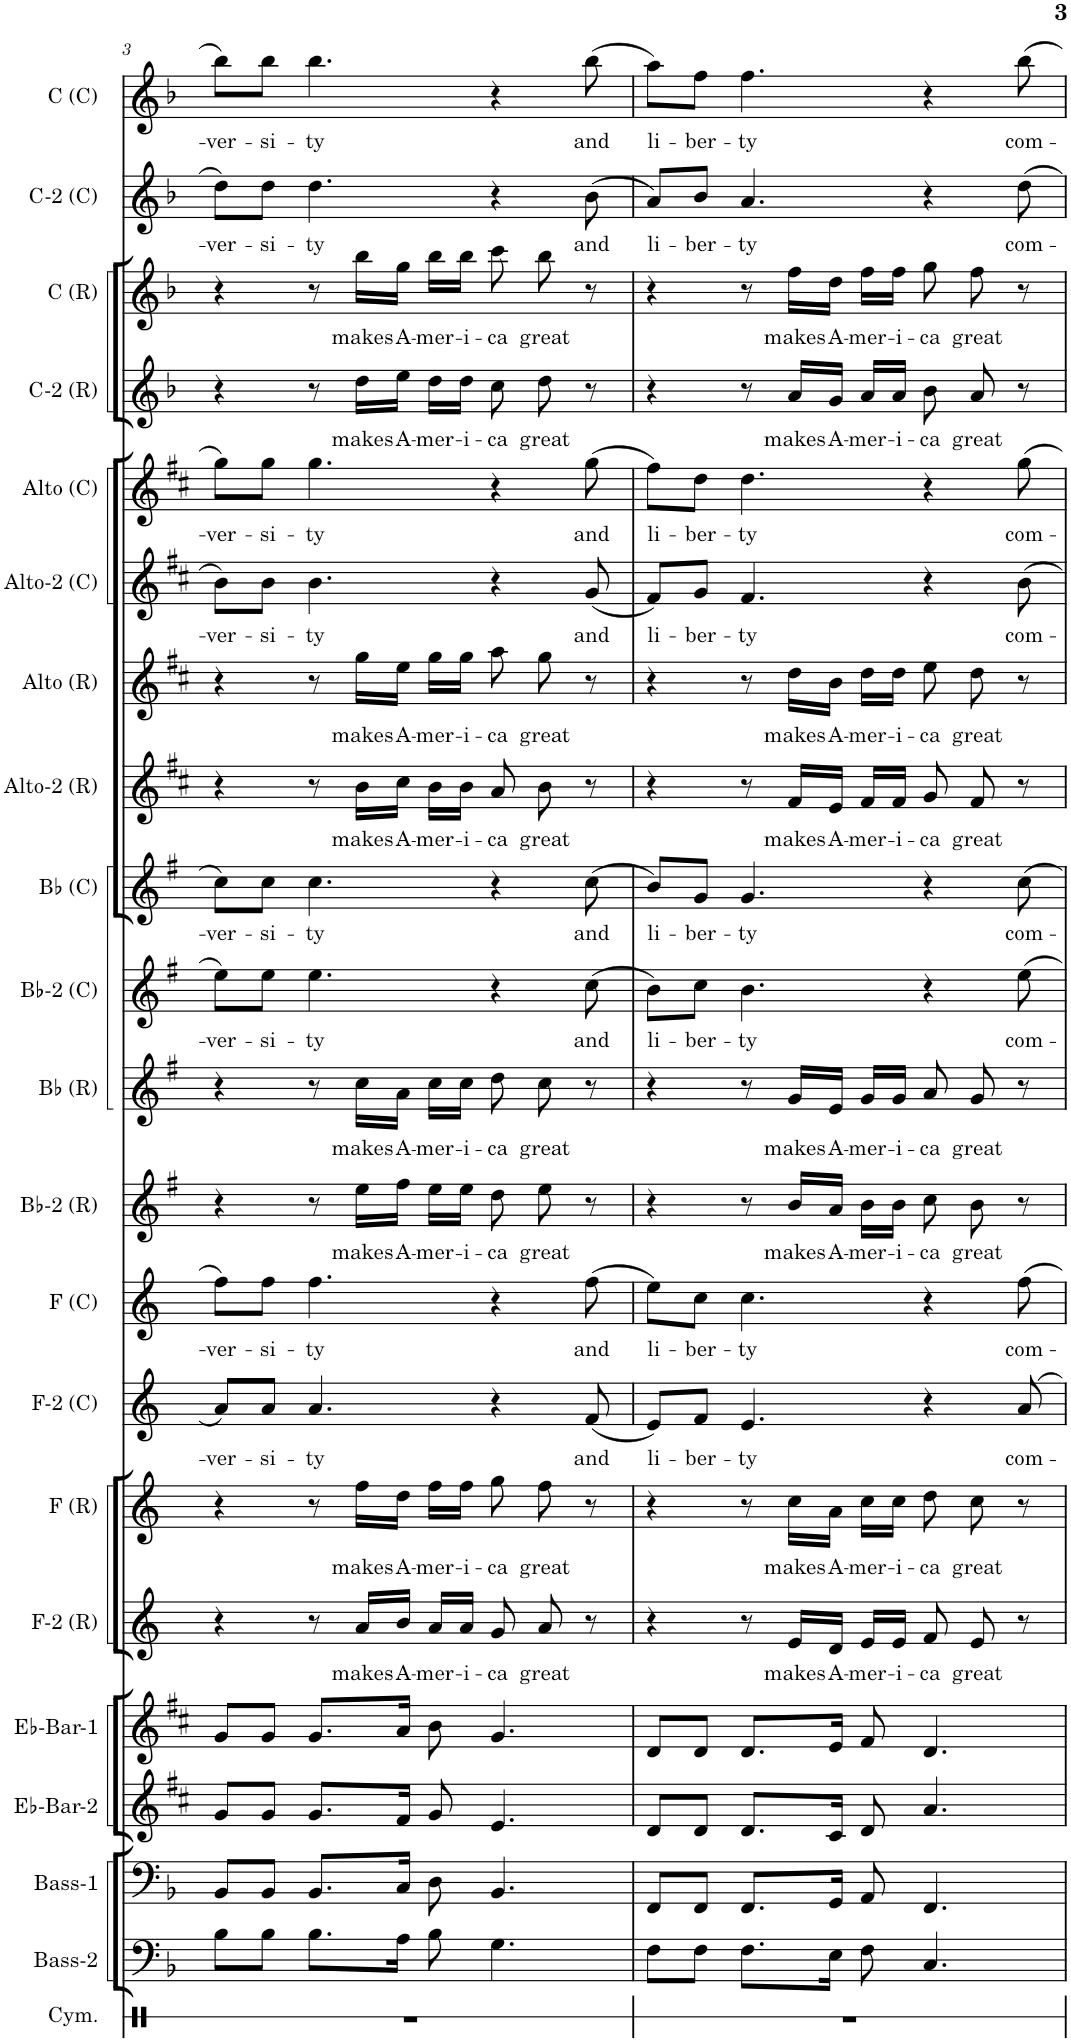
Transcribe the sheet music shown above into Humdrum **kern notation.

**kern	**kern	**kern	**kern	**kern	**kern	**text	**kern	**text	**kern	**text	**kern	**text	**kern	**text	**kern	**text	**kern	**text	**kern	**text	**kern	**text	**kern	**text	**kern	**text	**kern	**text	**kern	**text	**kern	**text	**kern	**text	**kern	**text
*part21	*part20	*part19	*part18	*part17	*part16	*part16	*part15	*part15	*part14	*part14	*part13	*part13	*part12	*part12	*part11	*part11	*part10	*part10	*part9	*part9	*part8	*part8	*part7	*part7	*part6	*part6	*part5	*part5	*part4	*part4	*part3	*part3	*part2	*part2	*part1	*part1
*staff21	*staff20	*staff19	*staff18	*staff17	*staff16	*staff16	*staff15	*staff15	*staff14	*staff14	*staff13	*staff13	*staff12	*staff12	*staff11	*staff11	*staff10	*staff10	*staff9	*staff9	*staff8	*staff8	*staff7	*staff7	*staff6	*staff6	*staff5	*staff5	*staff4	*staff4	*staff3	*staff3	*staff2	*staff2	*staff1	*staff1
*I"Cymbals	*I"C Bass-2	*I"C Bass-1	*I"Eb Baritone-2	*I"Eb Baritone-1	*I"F-2 - Response	*	*I"F - Response	*	*I"F-2 - Call	*	*I"F - Call	*	*I"Bb-2 - Response	*	*I"Bb - Response	*	*I"Bb-2 - Call	*	*I"Bb - Call	*	*I"Eb Alto-2 - Resp.	*	*I"Eb Alto - Resp.	*	*I"Eb Alto-2 - Call	*	*I"Eb Alto - Call	*	*I"C-2 - Response	*	*I"C - Response	*	*I"C-2 - Call	*	*I"C - Call	*
*I'Cym.	*I'Bass-2	*I'Bass-1	*I'Eb-Bar-2	*I'Eb-Bar-1	*I'F-2 (R)	*	*I'F (R)	*	*I'F-2 (C)	*	*I'F (C)	*	*I'Bb-2 (R)	*	*I'Bb (R)	*	*I'Bb-2 (C)	*	*I'Bb (C)	*	*I'Alto-2 (R)	*	*I'Alto (R)	*	*I'Alto-2 (C)	*	*I'Alto (C)	*	*I'C-2 (R)	*	*I'C (R)	*	*I'C-2 (C)	*	*I'C (C)	*
!!LO:PB:g=z
*clefX	*clefF4	*clefF4	*clefG2	*clefG2	*clefG2	*	*clefG2	*	*clefG2	*	*clefG2	*	*clefG2	*	*clefG2	*	*clefG2	*	*clefG2	*	*clefG2	*	*clefG2	*	*clefG2	*	*clefG2	*	*clefG2	*	*clefG2	*	*clefG2	*	*clefG2	*
*	*	*	*Trd12c21	*Trd12c21	*Trd4c7	*	*Trd4c7	*	*Trd4c7	*	*Trd4c7	*	*Trd1c2	*	*Trd1c2	*	*Trd8c14	*	*Trd8c14	*	*Trd5c9	*	*Trd5c9	*	*Trd5c9	*	*Trd5c9	*	*	*	*	*	*	*	*	*
*k[]	*k[b-]	*k[b-]	*k[f#c#]	*k[f#c#]	*k[]	*	*k[]	*	*k[]	*	*k[]	*	*k[f#]	*	*k[f#]	*	*k[f#]	*	*k[f#]	*	*k[f#c#]	*	*k[f#c#]	*	*k[f#c#]	*	*k[f#c#]	*	*k[b-]	*	*k[b-]	*	*k[b-]	*	*k[b-]	*
*M4/4	*M4/4	*M4/4	*M4/4	*M4/4	*M4/4	*	*M4/4	*	*M4/4	*	*M4/4	*	*M4/4	*	*M4/4	*	*M4/4	*	*M4/4	*	*M4/4	*	*M4/4	*	*M4/4	*	*M4/4	*	*M4/4	*	*M4/4	*	*M4/4	*	*M4/4	*
=3	=3	=3	=3	=3	=3	=3	=3	=3	=3	=3	=3	=3	=3	=3	=3	=3	=3	=3	=3	=3	=3	=3	=3	=3	=3	=3	=3	=3	=3	=3	=3	=3	=3	=3	=3	=3
!	!	!	!	!	!	!	!	!	!	!LO:LY:b	!	!LO:LY:b	!	!	!	!	!	!LO:LY:b	!	!LO:LY:b	!	!	!	!	!	!LO:LY:b	!	!LO:LY:b	!	!	!	!	!	!LO:LY:b	!	!LO:LY:b
1r	8B-\L	8BB-/L	8g/L	8g/L	4r	.	4r	.	8a/L	-ver-	8ff\L	-ver-	4r	.	4r	.	8ee\L	-ver-	8cc\L	-ver-	4r	.	4r	.	8b\L	-ver-	8gg\L	-ver-	4r	.	4r	.	8dd\L	-ver-	8bb-\L	-ver-
!	!	!	!	!	!	!	!	!	!	!LO:LY:b	!	!LO:LY:b	!	!	!	!	!	!LO:LY:b	!	!LO:LY:b	!	!	!	!	!	!LO:LY:b	!	!LO:LY:b	!	!	!	!	!	!LO:LY:b	!	!LO:LY:b
.	8B-\J	8BB-/J	8g/J	8g/J	.	.	.	.	8a/J	-si-	8ff\J	-si-	.	.	.	.	8ee\J	-si-	8cc\J	-si-	.	.	.	.	8b\J	-si-	8gg\J	-si-	.	.	.	.	8dd\J	-si-	8bb-\J	-si-
!	!	!	!	!	!	!	!	!	!	!LO:LY:b	!	!LO:LY:b	!	!	!	!	!	!LO:LY:b	!	!LO:LY:b	!	!	!	!	!	!LO:LY:b	!	!LO:LY:b	!	!	!	!	!	!LO:LY:b	!	!LO:LY:b
.	8.B-\L	8.BB-/L	8.g/L	8.g/L	8r	.	8r	.	4.a/	-ty	4.ff\	-ty	8r	.	8r	.	4.ee\	-ty	4.cc\	-ty	8r	.	8r	.	4.b\	-ty	4.gg\	-ty	8r	.	8r	.	4.dd\	-ty	4.bb-\	-ty
!	!	!	!	!	!	!LO:LY:b	!	!LO:LY:b	!	!	!	!	!	!LO:LY:b	!	!LO:LY:b	!	!	!	!	!	!LO:LY:b	!	!LO:LY:b	!	!	!	!	!	!LO:LY:b	!	!LO:LY:b	!	!	!	!
.	.	.	.	.	16a/LL	makes	16ff\LL	makes	.	.	.	.	16ee\LL	makes	16cc\LL	makes	.	.	.	.	16b\LL	makes	16gg\LL	makes	.	.	.	.	16dd\LL	makes	16bb-\LL	makes	.	.	.	.
!	!	!	!	!	!	!LO:LY:b	!	!LO:LY:b	!	!	!	!	!	!LO:LY:b	!	!LO:LY:b	!	!	!	!	!	!LO:LY:b	!	!LO:LY:b	!	!	!	!	!	!LO:LY:b	!	!LO:LY:b	!	!	!	!
.	16A\Jk	16C/Jk	16f#/Jk	16a/Jk	16b/JJ	A-	16dd\JJ	A-	.	.	.	.	16ff#\JJ	A-	16a\JJ	A-	.	.	.	.	16cc#\JJ	A-	16ee\JJ	A-	.	.	.	.	16ee\JJ	A-	16gg\JJ	A-	.	.	.	.
!	!	!	!	!	!	!LO:LY:b	!	!LO:LY:b	!	!	!	!	!	!LO:LY:b	!	!LO:LY:b	!	!	!	!	!	!LO:LY:b	!	!LO:LY:b	!	!	!	!	!	!LO:LY:b	!	!LO:LY:b	!	!	!	!
.	8B-\	8D\	8g/	8b\	16a/LL	-mer-	16ff\LL	-mer-	.	.	.	.	16ee\LL	-mer-	16cc\LL	-mer-	.	.	.	.	16b\LL	-mer-	16gg\LL	-mer-	.	.	.	.	16dd\LL	-mer-	16bb-\LL	-mer-	.	.	.	.
!	!	!	!	!	!	!LO:LY:b	!	!LO:LY:b	!	!	!	!	!	!LO:LY:b	!	!LO:LY:b	!	!	!	!	!	!LO:LY:b	!	!LO:LY:b	!	!	!	!	!	!LO:LY:b	!	!LO:LY:b	!	!	!	!
.	.	.	.	.	16a/JJ	-i-	16ff\JJ	-i-	.	.	.	.	16ee\JJ	-i-	16cc\JJ	-i-	.	.	.	.	16b\JJ	-i-	16gg\JJ	-i-	.	.	.	.	16dd\JJ	-i-	16bb-\JJ	-i-	.	.	.	.
!	!	!	!	!	!	!LO:LY:b	!	!LO:LY:b	!	!	!	!	!	!LO:LY:b	!	!LO:LY:b	!	!	!	!	!	!LO:LY:b	!	!LO:LY:b	!	!	!	!	!	!LO:LY:b	!	!LO:LY:b	!	!	!	!
.	4.G\	4.BB-/	4.e/	4.g/	8g/	-ca	8gg\	-ca	4r	.	4r	.	8dd\	-ca	8dd\	-ca	4r	.	4r	.	8a/	-ca	8aa\	-ca	4r	.	4r	.	8cc\	-ca	8ccc\	-ca	4r	.	4r	.
!	!	!	!	!	!	!LO:LY:b	!	!LO:LY:b	!	!	!	!	!	!LO:LY:b	!	!LO:LY:b	!	!	!	!	!	!LO:LY:b	!	!LO:LY:b	!	!	!	!	!	!LO:LY:b	!	!LO:LY:b	!	!	!	!
.	.	.	.	.	8a/	great	8ff\	great	.	.	.	.	8ee\	great	8cc\	great	.	.	.	.	8b\	great	8gg\	great	.	.	.	.	8dd\	great	8bb-\	great	.	.	.	.
!	!	!	!	!	!	!	!	!	!	!LO:LY:b	!	!LO:LY:b	!	!	!	!	!	!LO:LY:b	!	!LO:LY:b	!	!	!	!	!	!LO:LY:b	!	!LO:LY:b	!	!	!	!	!	!LO:LY:b	!	!LO:LY:b
.	.	.	.	.	8r	.	8r	.	(8f/	and	(8ff\	and	8r	.	8r	.	(8cc\	and	(8cc\	and	8r	.	8r	.	(8g/	and	(8gg\	and	8r	.	8r	.	(8b-\	and	(8bb-\	and
=4	=4	=4	=4	=4	=4	=4	=4	=4	=4	=4	=4	=4	=4	=4	=4	=4	=4	=4	=4	=4	=4	=4	=4	=4	=4	=4	=4	=4	=4	=4	=4	=4	=4	=4	=4	=4
!	!	!	!	!	!	!	!	!	!	!LO:LY:b	!	!LO:LY:b	!	!	!	!	!	!LO:LY:b	!	!LO:LY:b	!	!	!	!	!	!LO:LY:b	!	!LO:LY:b	!	!	!	!	!	!LO:LY:b	!	!LO:LY:b
1r	8F\L	8FF/L	8d/L	8d/L	4r	.	4r	.	8e/L)	li-	8ee\L)	li-	4r	.	4r	.	8b\L)	li-	8b/L)	li-	4r	.	4r	.	8f#/L)	li-	8ff#\L)	li-	4r	.	4r	.	8a/L)	li-	8aa\L)	li-
!	!	!	!	!	!	!	!	!	!	!LO:LY:b	!	!LO:LY:b	!	!	!	!	!	!LO:LY:b	!	!LO:LY:b	!	!	!	!	!	!LO:LY:b	!	!LO:LY:b	!	!	!	!	!	!LO:LY:b	!	!LO:LY:b
.	8F\J	8FF/J	8d/J	8d/J	.	.	.	.	8f/J	-ber-	8cc\J	-ber-	.	.	.	.	8cc\J	-ber-	8g/J	-ber-	.	.	.	.	8g/J	-ber-	8dd\J	-ber-	.	.	.	.	8b-/J	-ber-	8ff\J	-ber-
!	!	!	!	!	!	!	!	!	!	!LO:LY:b	!	!LO:LY:b	!	!	!	!	!	!LO:LY:b	!	!LO:LY:b	!	!	!	!	!	!LO:LY:b	!	!LO:LY:b	!	!	!	!	!	!LO:LY:b	!	!LO:LY:b
.	8.F\L	8.FF/L	8.d/L	8.d/L	8r	.	8r	.	4.e/	-ty	4.cc\	-ty	8r	.	8r	.	4.b\	-ty	4.g/	-ty	8r	.	8r	.	4.f#/	-ty	4.dd\	-ty	8r	.	8r	.	4.a/	-ty	4.ff\	-ty
!	!	!	!	!	!	!LO:LY:b	!	!LO:LY:b	!	!	!	!	!	!LO:LY:b	!	!LO:LY:b	!	!	!	!	!	!LO:LY:b	!	!LO:LY:b	!	!	!	!	!	!LO:LY:b	!	!LO:LY:b	!	!	!	!
.	.	.	.	.	16e/LL	makes	16cc\LL	makes	.	.	.	.	16b/LL	makes	16g/LL	makes	.	.	.	.	16f#/LL	makes	16dd\LL	makes	.	.	.	.	16a/LL	makes	16ff\LL	makes	.	.	.	.
!	!	!	!	!	!	!LO:LY:b	!	!LO:LY:b	!	!	!	!	!	!LO:LY:b	!	!LO:LY:b	!	!	!	!	!	!LO:LY:b	!	!LO:LY:b	!	!	!	!	!	!LO:LY:b	!	!LO:LY:b	!	!	!	!
.	16E\Jk	16GG/Jk	16c#/Jk	16e/Jk	16d/JJ	A-	16a\JJ	A-	.	.	.	.	16a/JJ	A-	16e/JJ	A-	.	.	.	.	16e/JJ	A-	16b\JJ	A-	.	.	.	.	16g/JJ	A-	16dd\JJ	A-	.	.	.	.
!	!	!	!	!	!	!LO:LY:b	!	!LO:LY:b	!	!	!	!	!	!LO:LY:b	!	!LO:LY:b	!	!	!	!	!	!LO:LY:b	!	!LO:LY:b	!	!	!	!	!	!LO:LY:b	!	!LO:LY:b	!	!	!	!
.	8F\	8AA/	8d/	8f#/	16e/LL	-mer-	16cc\LL	-mer-	.	.	.	.	16b\LL	-mer-	16g/LL	-mer-	.	.	.	.	16f#/LL	-mer-	16dd\LL	-mer-	.	.	.	.	16a/LL	-mer-	16ff\LL	-mer-	.	.	.	.
!	!	!	!	!	!	!LO:LY:b	!	!LO:LY:b	!	!	!	!	!	!LO:LY:b	!	!LO:LY:b	!	!	!	!	!	!LO:LY:b	!	!LO:LY:b	!	!	!	!	!	!LO:LY:b	!	!LO:LY:b	!	!	!	!
.	.	.	.	.	16e/JJ	-i-	16cc\JJ	-i-	.	.	.	.	16b\JJ	-i-	16g/JJ	-i-	.	.	.	.	16f#/JJ	-i-	16dd\JJ	-i-	.	.	.	.	16a/JJ	-i-	16ff\JJ	-i-	.	.	.	.
!	!	!	!	!	!	!LO:LY:b	!	!LO:LY:b	!	!	!	!	!	!LO:LY:b	!	!LO:LY:b	!	!	!	!	!	!LO:LY:b	!	!LO:LY:b	!	!	!	!	!	!LO:LY:b	!	!LO:LY:b	!	!	!	!
.	4.C/	4.FF/	4.a/	4.d/	8f/	-ca	8dd\	-ca	4r	.	4r	.	8cc\	-ca	8a/	-ca	4r	.	4r	.	8g/	-ca	8ee\	-ca	4r	.	4r	.	8b-\	-ca	8gg\	-ca	4r	.	4r	.
!	!	!	!	!	!	!LO:LY:b	!	!LO:LY:b	!	!	!	!	!	!LO:LY:b	!	!LO:LY:b	!	!	!	!	!	!LO:LY:b	!	!LO:LY:b	!	!	!	!	!	!LO:LY:b	!	!LO:LY:b	!	!	!	!
.	.	.	.	.	8e/	great	8cc\	great	.	.	.	.	8b\	great	8g/	great	.	.	.	.	8f#/	great	8dd\	great	.	.	.	.	8a/	great	8ff\	great	.	.	.	.
!	!	!	!	!	!	!	!	!	!	!LO:LY:b	!	!LO:LY:b	!	!	!	!	!	!LO:LY:b	!	!LO:LY:b	!	!	!	!	!	!LO:LY:b	!	!LO:LY:b	!	!	!	!	!	!LO:LY:b	!	!LO:LY:b
.	.	.	.	.	8r	.	8r	.	8a/	com-	8ff\	com-	8r	.	8r	.	8ee\	com-	8cc\	com-	8r	.	8r	.	8b\	com-	8gg\	com-	8r	.	8r	.	8dd\	com-	8bb-\	com-
=	=	=	=	=	=	=	=	=	=	=	=	=	=	=	=	=	=	=	=	=	=	=	=	=	=	=	=	=	=	=	=	=	=	=	=	=
*-	*-	*-	*-	*-	*-	*-	*-	*-	*-	*-	*-	*-	*-	*-	*-	*-	*-	*-	*-	*-	*-	*-	*-	*-	*-	*-	*-	*-	*-	*-	*-	*-	*-	*-	*-	*-
